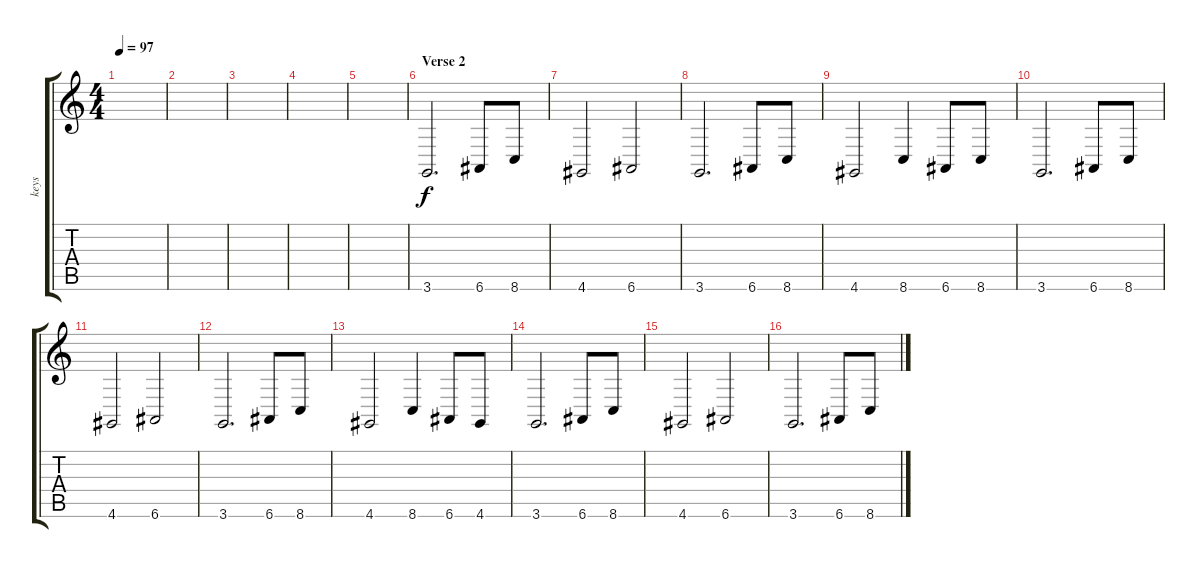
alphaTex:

\track ("keys" "keys") {instrument lead2sawtooth}
\staff {score tabs}
\tuning (E4 B3 G3 D3 A2 E2) {hide}
\ts (4 4)
\tempo 97
\clef g2
\ks c
|
|
|
|
|
\section ("" "Verse 2")
3.6.2{d volume 11} 6.6.8 8.6.8 |
4.6.2 6.6.2 |
3.6.2{d} 6.6.8 8.6.8 |
4.6.2 8.6.4 6.6.8 8.6.8 |
3.6.2{d} 6.6.8 8.6.8 |
4.6.2 6.6.2 |
3.6.2{d} 6.6.8 8.6.8 |
4.6.2 8.6.4 6.6.8 4.6.8 |
3.6.2{d} 6.6.8 8.6.8 |
4.6.2 6.6.2 |
3.6.2{d} 6.6.8 8.6.8
